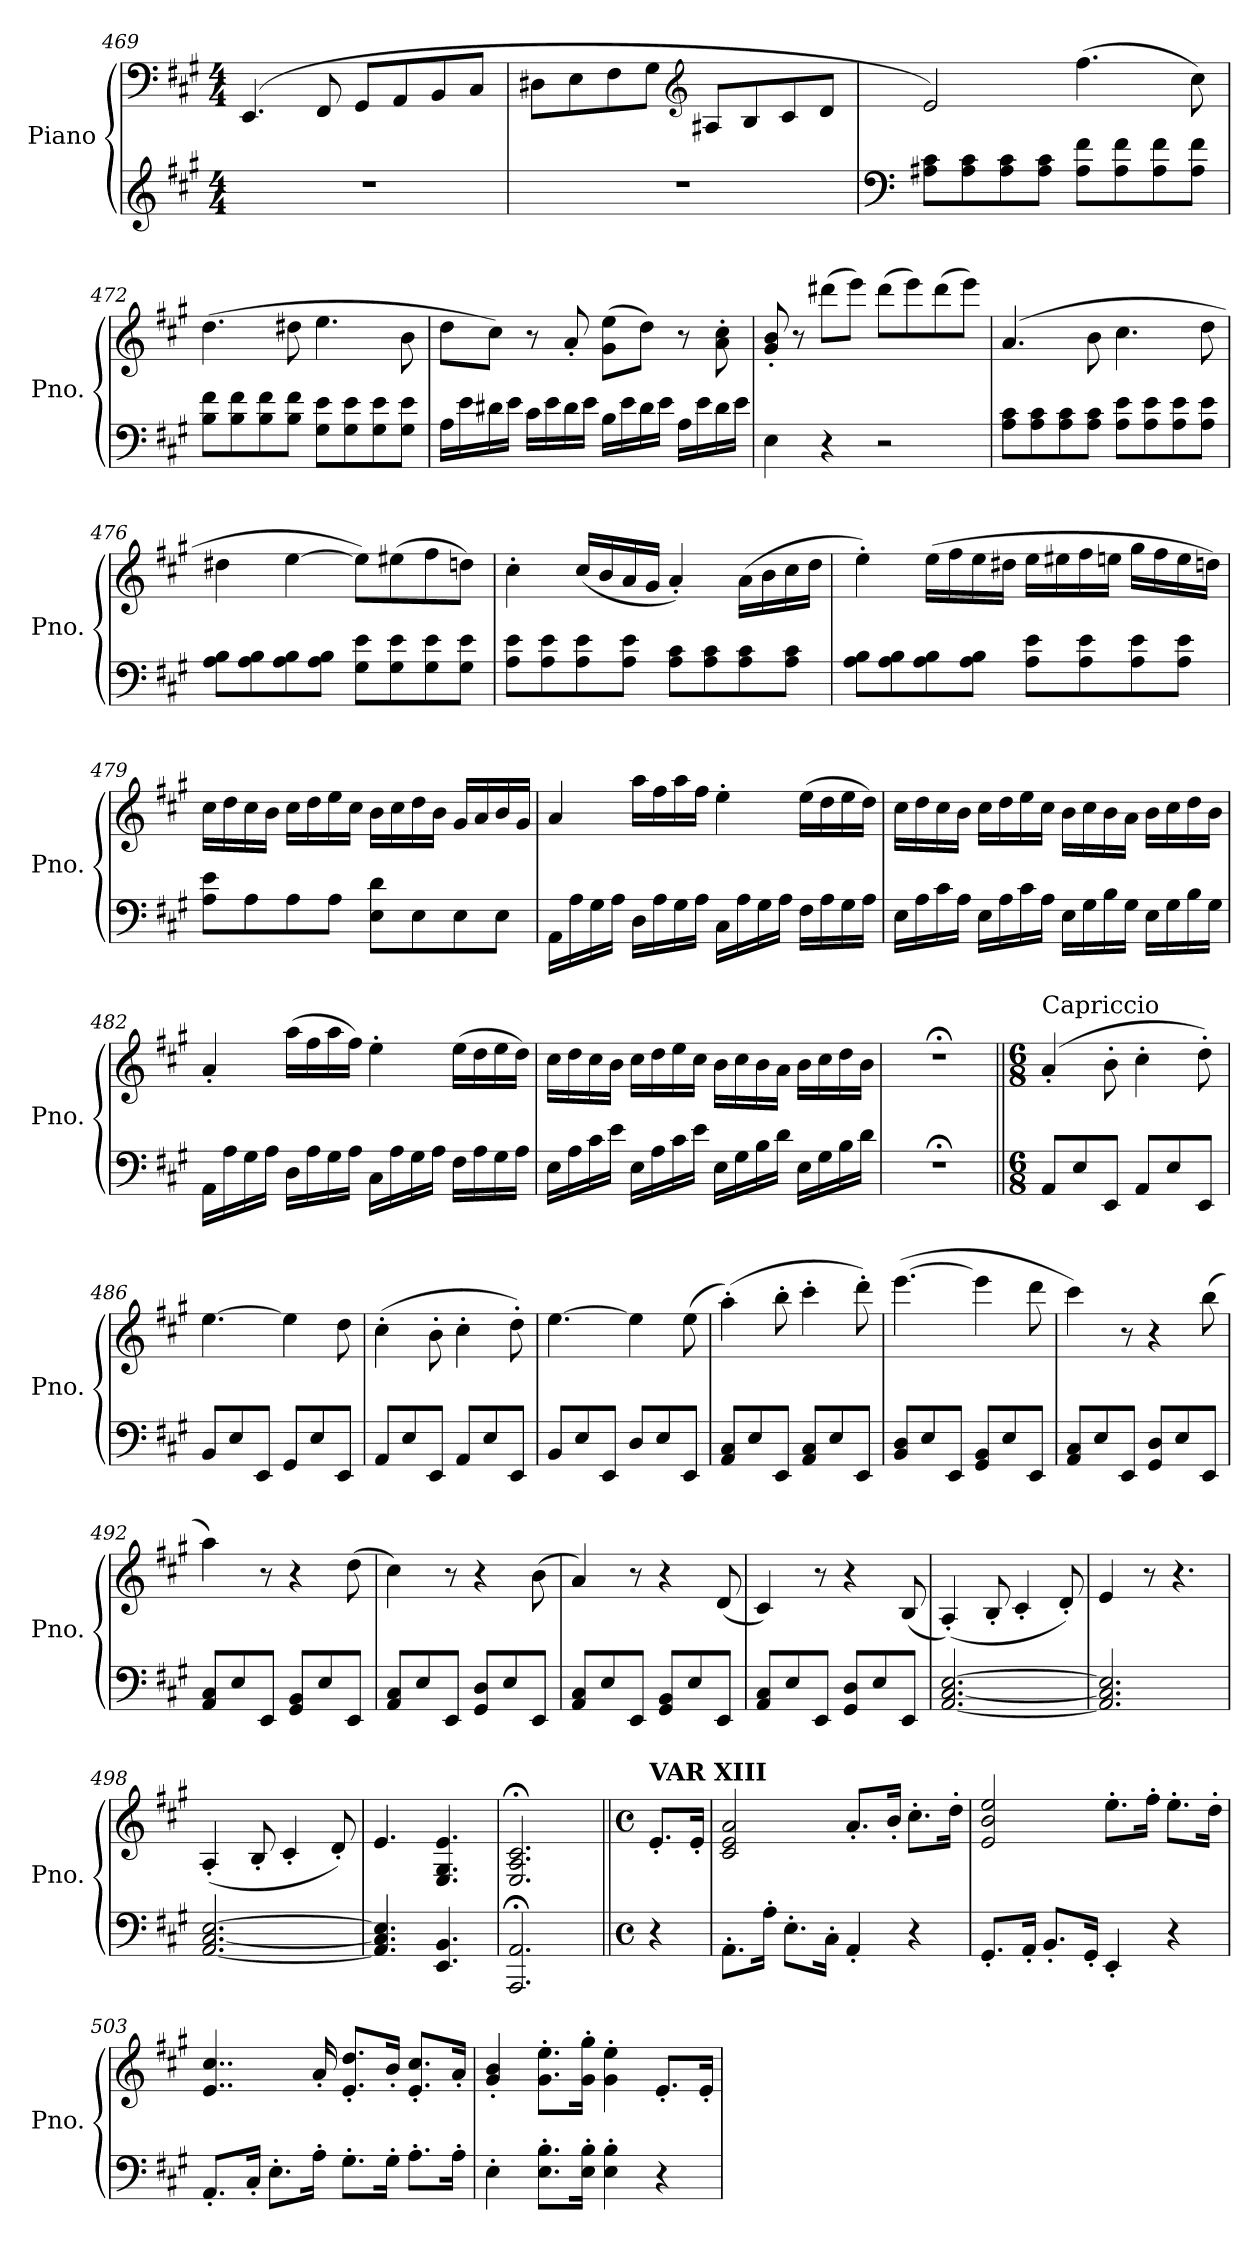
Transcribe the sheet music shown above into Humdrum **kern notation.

**kern	**kern
*part1	*part1
*staff2	*staff1
*I"Piano	*
*I'Pno.	*
!!LO:LB:g=z
*clefG2	*clefF4
*k[f#c#g#]	*k[f#c#g#]
*M4/4	*M4/4
=469	=469
1r	(>4.EE/
.	8FF#/
.	8GG#/L
.	8AA/
.	8BB/
.	8C#/J
=470	=470
1r	8D#X\L
.	8E\
.	8F#\
.	8G#\J
*	*clefG2
.	8A#X/L
.	8B/
.	8c#/
.	8d/J
=471	=471
*clefF4	*
8A#X\ 8c#\L	2e/)
8A#\ 8c#\	.
8A#\ 8c#\	.
8A#\ 8c#\J	.
8A#\ 8f#\L	(>4.ff#\
8A#\ 8f#\	.
8A#\ 8f#\	.
8A#\ 8f#\J	8cc#\)
=472	=472
8B\ 8f#\L	(>4.dd\
8B\ 8f#\	.
8B\ 8f#\	.
8B\ 8f#\J	8dd#X\
8G#\ 8e\L	4.ee\
8G#\ 8e\	.
8G#\ 8e\	.
8G#\ 8e\J	8b\
!!LO:LB:g=z
=473	=473
16A\LL	8dd\L
16e\	.
16d#X\	8cc#\J)
16e\JJ	.
16c#\LL	8r
16e\	.
16d#\	8a'/
16e\JJ	.
16B\LL	(>8g#\ 8ee\L
16e\	.
16d#\	8dd\J)
16e\JJ	.
16A\LL	8r
16e\	.
16d#\	8a\' 8cc#\'
16e\JJ	.
=474	=474
4E\	8g#/' 8b/'
.	8r
4r	(>8ddd#X\L
.	8eee\J)
2r	(>8ddd#\L
.	8eee\)
.	(>8ddd#\
.	8eee\J)
=475	=475
8A\ 8c#\L	(>4.a/
8A\ 8c#\	.
8A\ 8c#\	.
8A\ 8c#\J	8b\
8A\ 8e\L	4.cc#\
8A\ 8e\	.
8A\ 8e\	.
8A\ 8e\J	8dd\
!!LO:LB:g=z
=476	=476
8A\ 8B\L	4dd#X\
8A\ 8B\	.
8A\ 8B\	[4ee\
8A\ 8B\J	.
8G#\ 8e\L	8ee\L])
8G#\ 8e\	(>8ee#X\
8G#\ 8e\	8ff#\
8G#\ 8e\J	8ddn\J)
=477	=477
8A\ 8e\L	4cc#'\
8A\ 8e\	.
8A\ 8e\	(<16cc#/LL
.	16b/
8A\ 8e\J	16a/
.	16g#/JJ
8A\ 8c#\L	4a'/)
8A\ 8c#\	.
8A\ 8c#\	(>16a\LL
.	16b\
8A\ 8c#\J	16cc#\
.	16dd\JJ
=478	=478
8A\ 8B\L	4ee'\)
8A\ 8B\	.
8A\ 8B\	(>16ee\LL
.	16ff#\
8A\ 8B\J	16ee\
.	16dd#X\JJ
8A\ 8e\L	16ee\LL
.	16ee#X\
8A\ 8e\	16ff#\
.	16een\JJ
8A\ 8e\	16gg#\LL
.	16ff#\
8A\ 8e\J	16ee\
.	16ddn\JJ)
!!LO:LB:g=z
=479	=479
8A\ 8e\L	16cc#\LL
.	16dd\
8A\	16cc#\
.	16b\JJ
8A\	16cc#\LL
.	16dd\
8A\J	16ee\
.	16cc#\JJ
8E\ 8d\L	16b\LL
.	16cc#\
8E\	16dd\
.	16b\JJ
8E\	16g#/LL
.	16a/
8E\J	16b/
.	16g#/JJ
=480	=480
16AA\LL	4a/
16A\	.
16G#\	.
16A\JJ	.
16D\LL	16aa\LL
16A\	16ff#\
16G#\	16aa\
16A\JJ	16ff#\JJ
16C#\LL	4ee'\
16A\	.
16G#\	.
16A\JJ	.
16F#\LL	(>16ee\LL
16A\	16dd\
16G#\	16ee\
16A\JJ	16dd\JJ)
=481	=481
16E\LL	16cc#\LL
16A\	16dd\
16c#\	16cc#\
16A\JJ	16b\JJ
16E\LL	16cc#\LL
16A\	16dd\
16c#\	16ee\
16A\JJ	16cc#\JJ
16E\LL	16b\LL
16G#\	16cc#\
16B\	16b\
16G#\JJ	16a\JJ
16E\LL	16b\LL
16G#\	16cc#\
16B\	16dd\
16G#\JJ	16b\JJ
!!LO:LB:g=z
=482	=482
16AA\LL	4a'/
16A\	.
16G#\	.
16A\JJ	.
16D\LL	(>16aa\LL
16A\	16ff#\
16G#\	16aa\
16A\JJ	16ff#\JJ)
16C#\LL	4ee'\
16A\	.
16G#\	.
16A\JJ	.
16F#\LL	(>16ee\LL
16A\	16dd\
16G#\	16ee\
16A\JJ	16dd\JJ)
=483	=483
16E\LL	16cc#\LL
16A\	16dd\
16c#\	16cc#\
16e\JJ	16b\JJ
16E\LL	16cc#\LL
16A\	16dd\
16c#\	16ee\
16e\JJ	16cc#\JJ
16E\LL	16b\LL
16G#\	16cc#\
16B\	16b\
16d\JJ	16a\JJ
16E\LL	16b\LL
16G#\	16cc#\
16B\	16dd\
16d\JJ	16b\JJ
=484	=484
1r;<	1r;<
=485||	=485||
*M6/8	*M6/8
!	!LO:TX:a:t=Capriccio
8AA/L	(>4a'/
8E/	.
8EE/J	8b'\
8AA/L	4cc#'\
8E/	.
8EE/J	8dd'\)
!!LO:PB:g=z
=486	=486
8BB/L	[4.ee\
8E/	.
8EE/J	.
8GG#/L	4ee\]
8E/	.
8EE/J	8dd\
=487	=487
8AA/L	(>4cc#'\
8E/	.
8EE/J	8b'\
8AA/L	4cc#'\
8E/	.
8EE/J	8dd'\)
=488	=488
8BB/L	[4.ee\
8E/	.
8EE/J	.
8D/L	4ee\]
8E/	.
8EE/J	(>8ee\
=489	=489
8AA/ 8C#/L	(>4aa'\)
8E/	.
8EE/J	8bb'\
8AA/ 8C#/L	4ccc#'\
8E/	.
8EE/J	8ddd'\)
=490	=490
8BB/ 8D/L	(>[4.eee\
8E/	.
8EE/J	.
8GG#/ 8BB/L	4eee\]
8E/	.
8EE/J	8ddd\
=491	=491
8AA/ 8C#/L	4ccc#\)
8E/	.
8EE/J	8r
8GG#/ 8D/L	4r
8E/	.
8EE/J	(>8bb\
=492	=492
8AA/ 8C#/L	4aa\)
8E/	.
8EE/J	8r
8GG#/ 8BB/L	4r
8E/	.
8EE/J	(>8dd\
!!LO:LB:g=z
=493	=493
8AA/ 8C#/L	4cc#\)
8E/	.
8EE/J	8r
8GG#/ 8D/L	4r
8E/	.
8EE/J	(>8b\
=494	=494
8AA/ 8C#/L	4a/)
8E/	.
8EE/J	8r
8GG#/ 8BB/L	4r
8E/	.
8EE/J	(<8d/
=495	=495
8AA/ 8C#/L	4c#/)
8E/	.
8EE/J	8r
8GG#/ 8D/L	4r
8E/	.
8EE/J	(<8B/
=496	=496
[2.AA/ [2.C#/ [2.E/	(<4A'/)
.	8B'/
.	4c#'/
.	8d'/)
=497	=497
2.AA/] 2.C#/] 2.E/]	4e/
.	8r
.	4.r
=498	=498
[2.AA/ [2.C#/ [2.E/	(<4A'/
.	8B'/
.	4c#'/
.	8d'/)
=499	=499
4.AA/] 4.C#/] 4.E/]	4.e/
4.EE/ 4.BB/	4.E/ 4.G#/ 4.e/
=500	=500
2.AAA/;< 2.AA/;<	2.E/;< 2.A/;< 2.c#/;<
!!LO:LB:g=z
=500X13||	=500X13||
*M4/4	*M4/4
*met(c)	*met(c)
!	!LO:TX:a:B:t=VAR XIII
4r	8.e'/L
.	16e'/Jk
=501	=501
8.AA'\L	2c#/ 2e/ 2a/
16A'\Jk	.
8.E'\L	.
16C#'\Jk	.
4AA'/	8.a'/L
.	16b'/Jk
4r	8.cc#'\L
.	16dd'\Jk
=502	=502
8.GG#'/L	2e/ 2b/ 2ee/
16AA'/Jk	.
8.BB'/L	.
16GG#'/Jk	.
4EE'/	8.ee'\L
.	16ff#'\Jk
4r	8.ee'\L
.	16dd'\Jk
=503	=503
8.AA'/L	4..e/ 4..cc#/
16C#'/Jk	.
8.E'\L	.
16A'\Jk	16a'/
8.G#'\L	8.e/' 8.dd/'L
16G#'\Jk	16b'/Jk
8.A'\L	8.e/' 8.cc#/'L
16A'\Jk	16a'/Jk
=504	=504
4E'\	4g#/' 4b/'
8.E\' 8.B\'L	8.g#\' 8.ee\'L
16E\' 16B\'Jk	16g#\' 16gg#\'Jk
4E\' 4B\'	4g#\' 4ee\'
4r	8.e'/L
.	16e'/Jk
=	=
*-	*-
